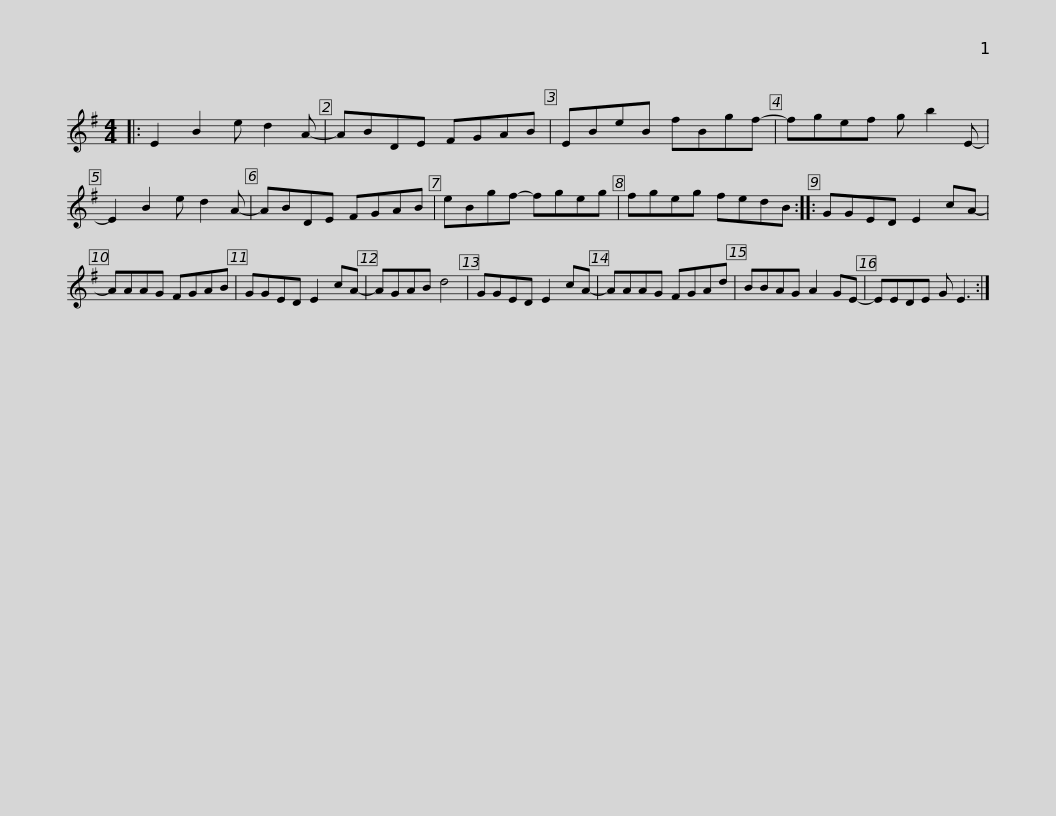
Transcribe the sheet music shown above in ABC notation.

X:1
L:1/8
M:4/4
I:linebreak $
K:Emin
V:1 treble
V:1
|: E2 B2 e d2 A- | ABDE FGAB | EBeB fBgf- | fgef g b2 E- | E2 B2 e d2 A- | %5
 ABDE FGAB |$ eBgf- fgeg | fgeg fedB :: GGED E2 cA- | AAAG FGAB | %10
 GGED E2 cA- | AGAB d4 |$ GGED E2 cA- | AAAG FGAd | BBAG A2 GE- | %15
 EEDE G E3 :| %16
